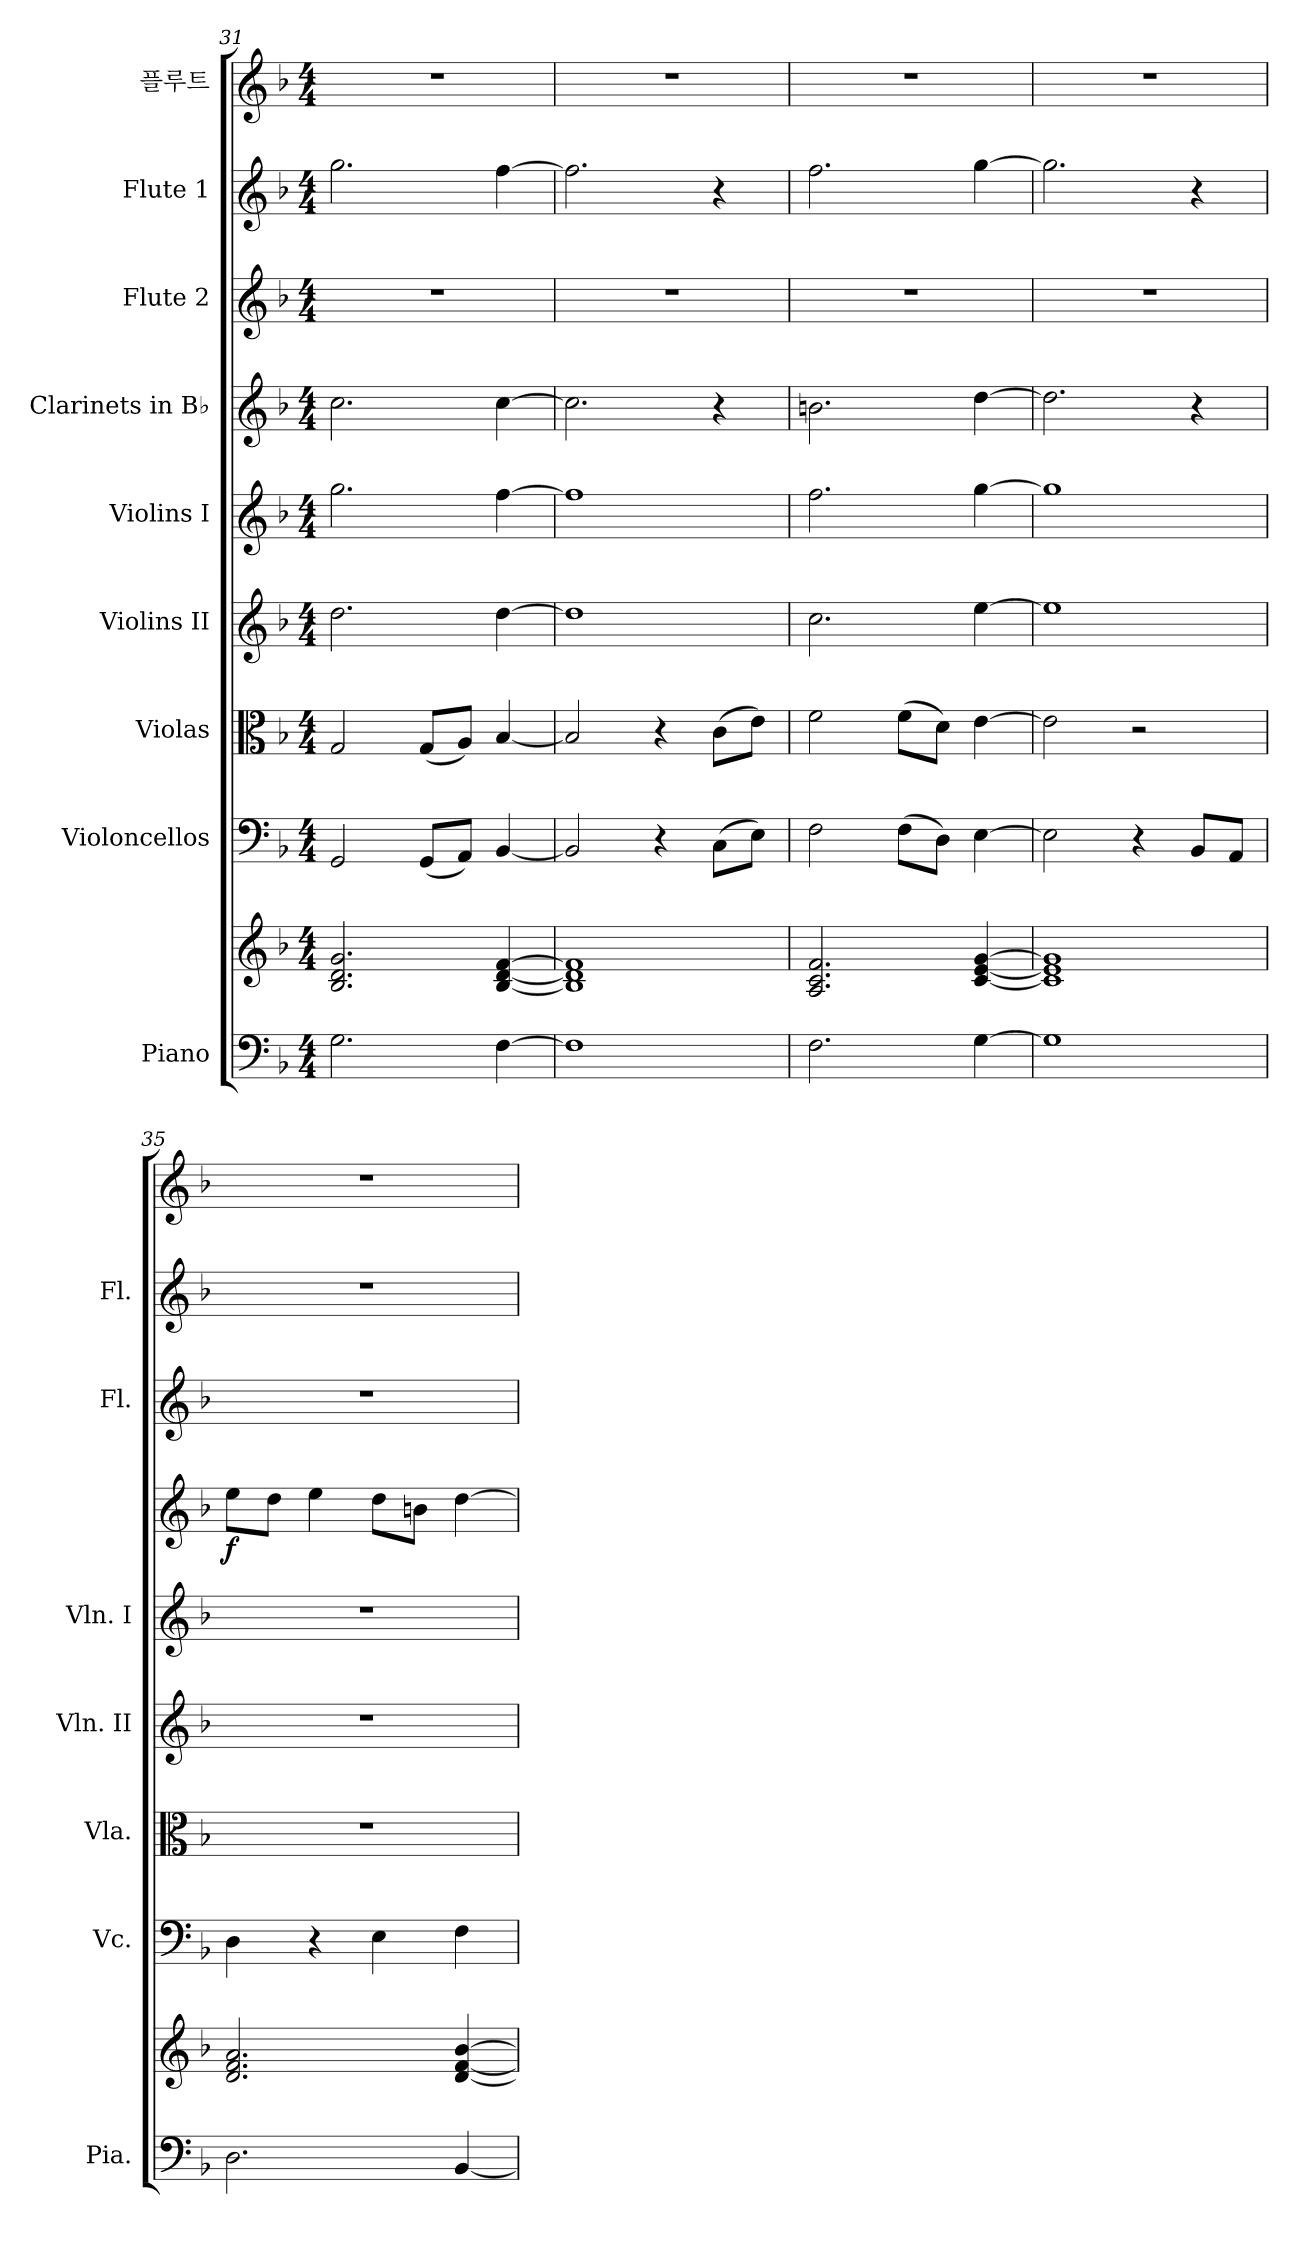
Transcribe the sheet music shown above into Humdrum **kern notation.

**kern	**kern	**kern	**kern	**kern	**kern	**kern	**dynam	**kern	**kern	**kern
*part9	*part9	*part8	*part7	*part6	*part5	*part4	*part4	*part3	*part2	*part1
*staff10	*staff9	*staff8	*staff7	*staff6	*staff5	*staff4	*staff4	*staff3	*staff2	*staff1
*I"Piano	*	*I"Violoncellos	*I"Violas	*I"Violins II	*I"Violins I	*I"Clarinets in B♭	*	*I"Flute 2	*I"Flute 1	*I"플루트
*I'Pia.	*	*I'Vc.	*I'Vla.	*I'Vln. II	*I'Vln. I	*	*	*I'Fl.	*I'Fl.	*
*clefF4	*clefG2	*clefF4	*clefC3	*clefG2	*clefG2	*clefG2	*	*clefG2	*clefG2	*clefG2
*	*	*	*	*	*	*ITrd1c2	*	*	*	*
*k[b-]	*k[b-]	*k[b-]	*k[b-]	*k[b-]	*k[b-]	*k[b-e-a-]	*	*k[b-]	*k[b-]	*k[b-]
*M4/4	*M4/4	*M4/4	*M4/4	*M4/4	*M4/4	*M4/4	*	*M4/4	*M4/4	*M4/4
=31	=31	=31	=31	=31	=31	=31	=31	=31	=31	=31
2.G\	2.B-/ 2.d/ 2.g/	2GG/	2G/	2.dd\	2.gg\	2.b-\	.	1r	2.gg\	1r
.	.	(<8GG/L	(<8G/L	.	.	.	.	.	.	.
.	.	8AA/J)	8A/J)	.	.	.	.	.	.	.
[4F\	[4B-/ [4d/ [4f/	[4BB-/	[4B-/	[4dd\	[4ff\	[4b-\	.	.	[4ff\	.
=32	=32	=32	=32	=32	=32	=32	=32	=32	=32	=32
1F]	1B-] 1d] 1f]	2BB-/]	2B-/]	1dd]	1ff]	2.b-\]	.	1r	2.ff\]	1r
.	.	4r	4r	.	.	.	.	.	.	.
.	.	(>8C\L	(>8c\L	.	.	4r	.	.	4r	.
.	.	8E\J)	8e\J)	.	.	.	.	.	.	.
=33	=33	=33	=33	=33	=33	=33	=33	=33	=33	=33
2.F\	2.A/ 2.c/ 2.f/	2F\	2f\	2.cc\	2.ff\	2.an\	.	1r	2.ff\	1r
.	.	(>8F\L	(>8f\L	.	.	.	.	.	.	.
.	.	8D\J)	8d\J)	.	.	.	.	.	.	.
[4G\	[4c/ [4e/ [4g/	[4E\	[4e\	[4ee\	[4gg\	[4cc\	.	.	[4gg\	.
=34	=34	=34	=34	=34	=34	=34	=34	=34	=34	=34
1G]	1c] 1e] 1g]	2E\]	2e\]	1ee]	1gg]	2.cc\]	.	1r	2.gg\]	1r
.	.	4r	2r	.	.	.	.	.	.	.
.	.	8BB-/L	.	.	.	4r	.	.	4r	.
.	.	8AA/J	.	.	.	.	.	.	.	.
=35	=35	=35	=35	=35	=35	=35	=35	=35	=35	=35
!	!	!	!	!	!	!	!LO:DY:b	!	!	!
2.D\	2.d/ 2.f/ 2.a/	4D\	1r	1r	1r	8dd\L	f	1r	1r	1r
.	.	.	.	.	.	8cc\J	.	.	.	.
.	.	4r	.	.	.	4dd\	.	.	.	.
.	.	4E\	.	.	.	8cc\L	.	.	.	.
.	.	.	.	.	.	8an\J	.	.	.	.
[4BB-/	[4d/ [4f/ [4b-/	4F\	.	.	.	[4cc\	.	.	.	.
=	=	=	=	=	=	=	=	=	=	=
*-	*-	*-	*-	*-	*-	*-	*-	*-	*-	*-
